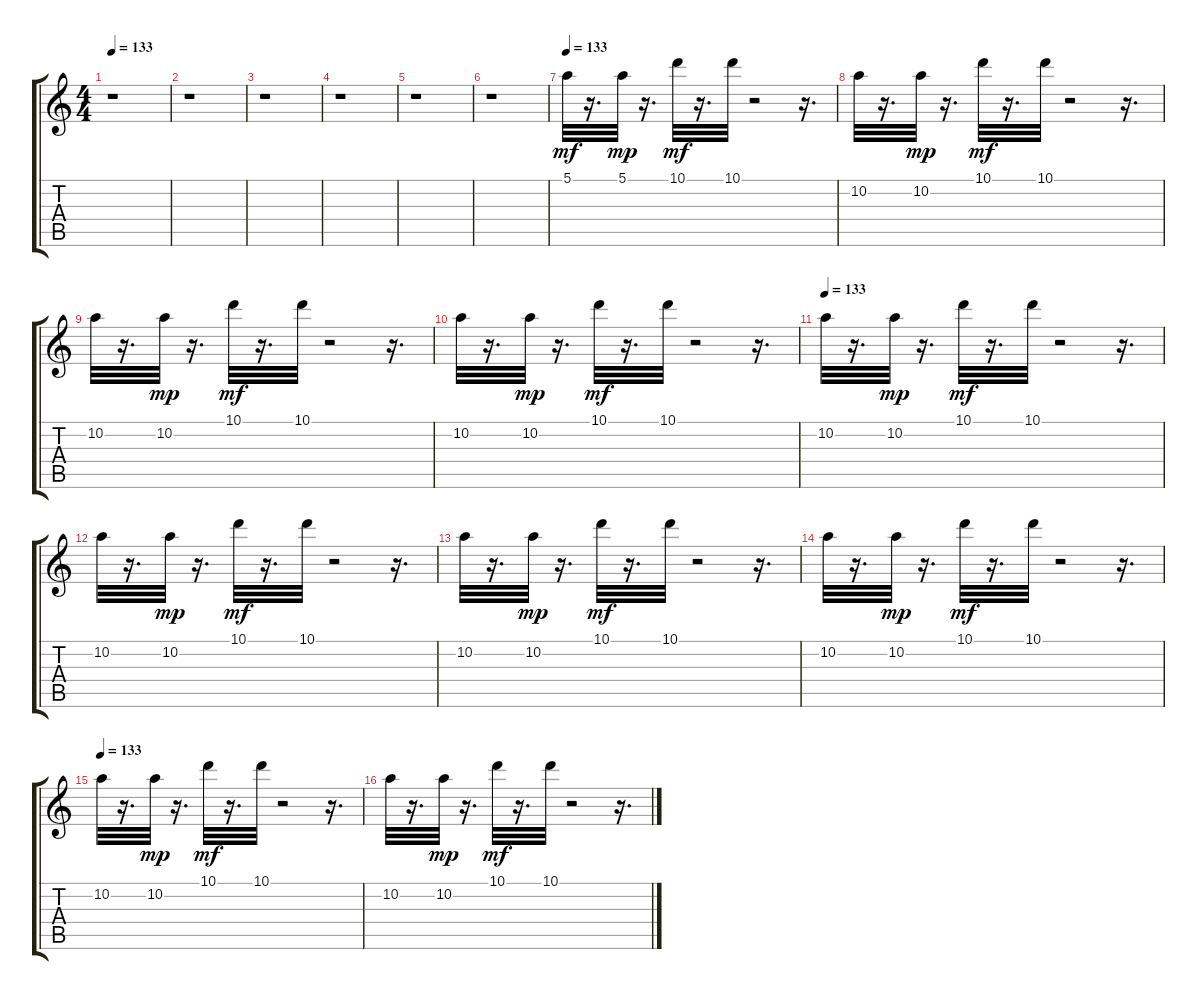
\track "" {instrument electricbassfinger}
\staff {score tabs}
\tuning (E4 B3 G3 D3 A2 E2) {hide}
\ts (4 4)
\tempo 133
\clef g2
\ks c
r.1{dy mf instrument electricbassfinger} |
r.1 |
r.1 |
r.1 |
r.1 |
r.1 |
\tempo 133
5.1.32 r.16{d} 5.1.32{dy mp} r.16{d} 10.1.32{dy mf} r.16{d} 10.1.32 r.2 r.16{d} |
10.2.32 r.16{d} 10.2.32{dy mp} r.16{d} 10.1.32{dy mf} r.16{d} 10.1.32 r.2 r.16{d} |
10.2.32 r.16{d} 10.2.32{dy mp} r.16{d} 10.1.32{dy mf} r.16{d} 10.1.32 r.2 r.16{d} |
10.2.32 r.16{d} 10.2.32{dy mp} r.16{d} 10.1.32{dy mf} r.16{d} 10.1.32 r.2 r.16{d} |
\tempo 133
10.2.32 r.16{d} 10.2.32{dy mp} r.16{d} 10.1.32{dy mf} r.16{d} 10.1.32 r.2 r.16{d} |
10.2.32 r.16{d} 10.2.32{dy mp} r.16{d} 10.1.32{dy mf} r.16{d} 10.1.32 r.2 r.16{d} |
10.2.32 r.16{d} 10.2.32{dy mp} r.16{d} 10.1.32{dy mf} r.16{d} 10.1.32 r.2 r.16{d} |
10.2.32 r.16{d} 10.2.32{dy mp} r.16{d} 10.1.32{dy mf} r.16{d} 10.1.32 r.2 r.16{d} |
\tempo 133
10.2.32 r.16{d} 10.2.32{dy mp} r.16{d} 10.1.32{dy mf} r.16{d} 10.1.32 r.2 r.16{d} |
10.2.32 r.16{d} 10.2.32{dy mp} r.16{d} 10.1.32{dy mf} r.16{d} 10.1.32 r.2 r.16{d}
